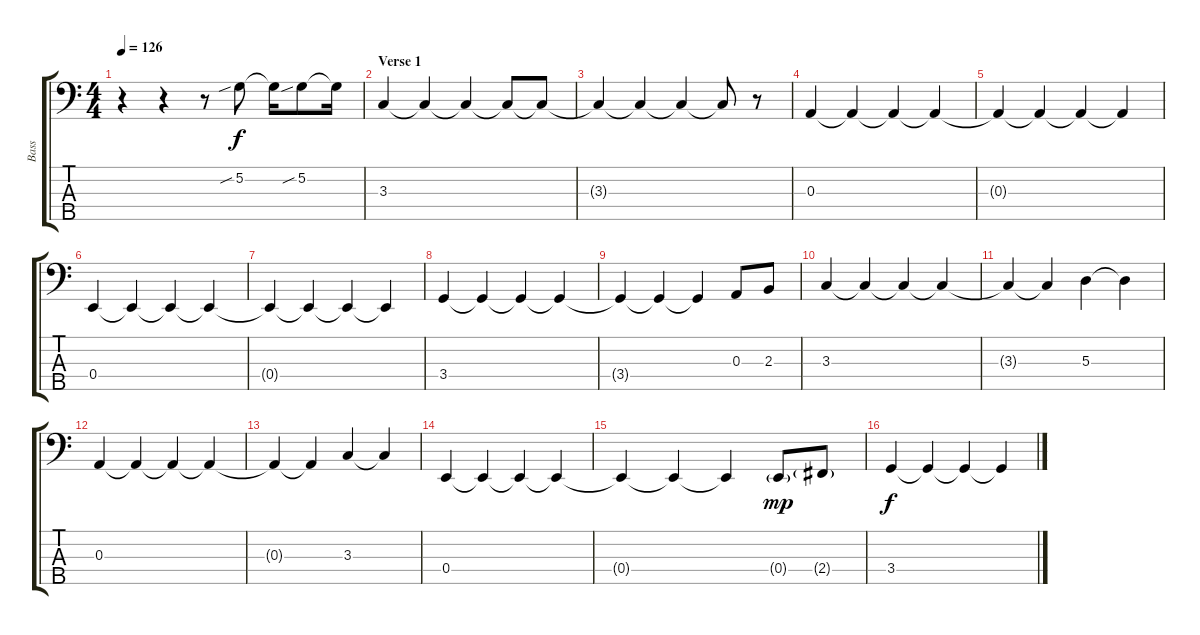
\track ("Bass" "Bass") {instrument electricbassfinger}
\staff {score tabs}
\tuning (G2 D2 A1 E1 B0) {hide}
\ts (4 4)
\tempo 126
\clef f4
\ks c
r.4{dy f instrument electricbassfinger} r.4 r.8 5.2{sib}.8 5.2{t}.16 5.2{sib}.8 5.2{t}.16 |
\section ("" "Verse 1")
3.3.4 3.3{t}.4 3.3{t}.4 3.3{t}.8 3.3{t}.8 |
3.3{t}.4 3.3{t}.4 3.3{t}.4 3.3{t}.8 r.8 |
0.3.4 0.3{t}.4 0.3{t}.4 0.3{t}.4 |
0.3{t}.4 0.3{t}.4 0.3{t}.4 0.3{t}.4 |
0.4.4 0.4{t}.4 0.4{t}.4 0.4{t}.4 |
0.4{t}.4 0.4{t}.4 0.4{t}.4 0.4{t}.4 |
3.4.4 3.4{t}.4 3.4{t}.4 3.4{t}.4 |
3.4{t}.4 3.4{t}.4 3.4{t}.4 0.3.8 2.3.8 |
3.3.4 3.3{t}.4 3.3{t}.4 3.3{t}.4 |
3.3{t}.4 3.3{t}.4 5.3.4 5.3{t}.4 |
0.3.4 0.3{t}.4 0.3{t}.4 0.3{t}.4 |
0.3{t}.4 0.3{t}.4 3.3.4 3.3{t}.4 |
0.4.4 0.4{t}.4 0.4{t}.4 0.4{t}.4 |
0.4{t}.4 0.4{t}.4 0.4{t}.4 0.4{g}.8{dy mp} 2.4{g}.8 |
3.4.4{dy f} 3.4{t}.4 3.4{t}.4 3.4{t}.4
